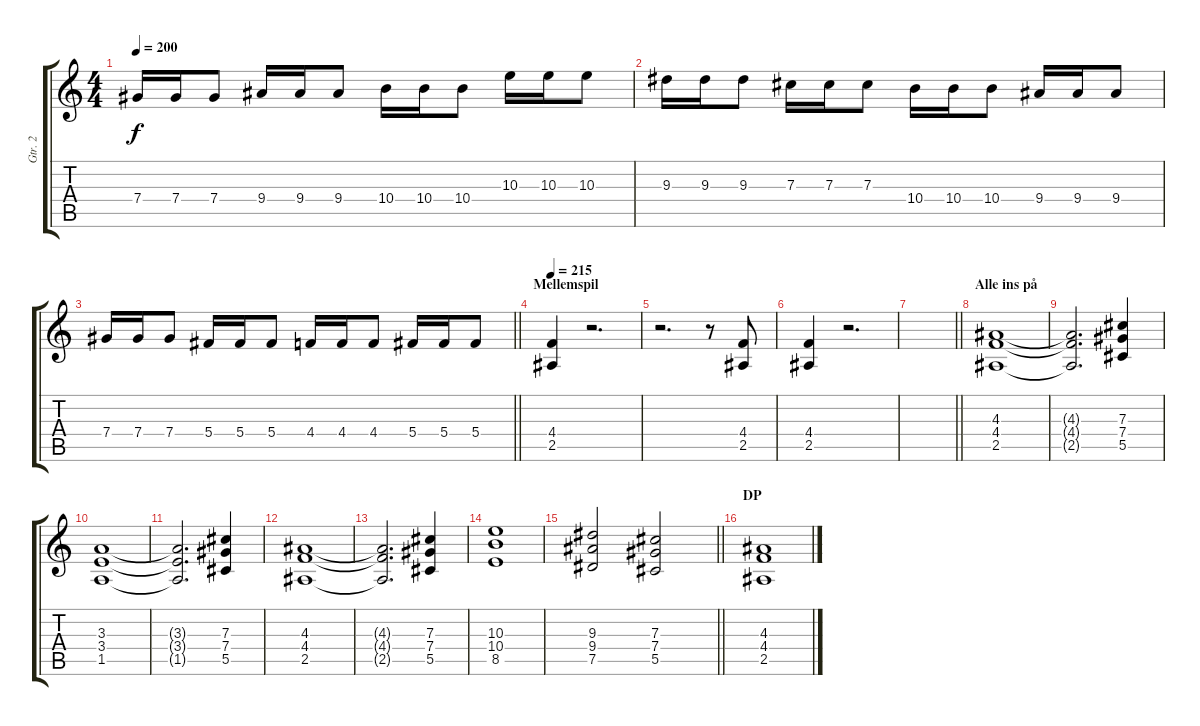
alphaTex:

\track ("Gtr. 2" "Gtr. 2") {instrument distortionguitar}
\staff {score tabs}
\tuning (Eb4 Bb3 Gb3 Db3 Ab2 Eb2) {hide}
\ts (4 4)
\tempo 200
\clef g2
\ks c
7.4.16{dy f} 7.4.16 7.4.8 9.4.16 9.4.16 9.4.8 10.4.16 10.4.16 10.4.8 10.3.16 10.3.16 10.3.8 |
9.3.16 9.3.16 9.3.8 7.3.16 7.3.16 7.3.8 10.4.16 10.4.16 10.4.8 9.4.16 9.4.16 9.4.8 |
\barLineRight lightlight
7.4.16 7.4.16 7.4.8 5.4.16 5.4.16 5.4.8 4.4.16 4.4.16 4.4.8 5.4.16 5.4.16 5.4.8 |
\section ("" "Mellemspil")
\tempo 215
(4.4 2.5).4 r.2{d} |
r.2{d} r.8 (4.4 2.5).8 |
(4.4 2.5).4 r.2{d} |
\barLineRight lightlight
|
\section ("" "Alle ins på")
(4.3 4.4 2.5).1 |
(4.3{t} 4.4{t} 2.5{t}).2{d} (7.3 7.4 5.5).4 |
(3.3 3.4 1.5).1 |
(3.3{t} 3.4{t} 1.5{t}).2{d} (7.3 7.4 5.5).4 |
(4.3 4.4 2.5).1 |
(4.3{t} 4.4{t} 2.5{t}).2{d} (7.3 7.4 5.5).4 |
(10.3 10.4 8.5).1 |
\barLineRight lightlight
(9.3 9.4 7.5).2 (7.3 7.4 5.5).2 |
\section ("" "DP")
(4.3 4.4 2.5).1
